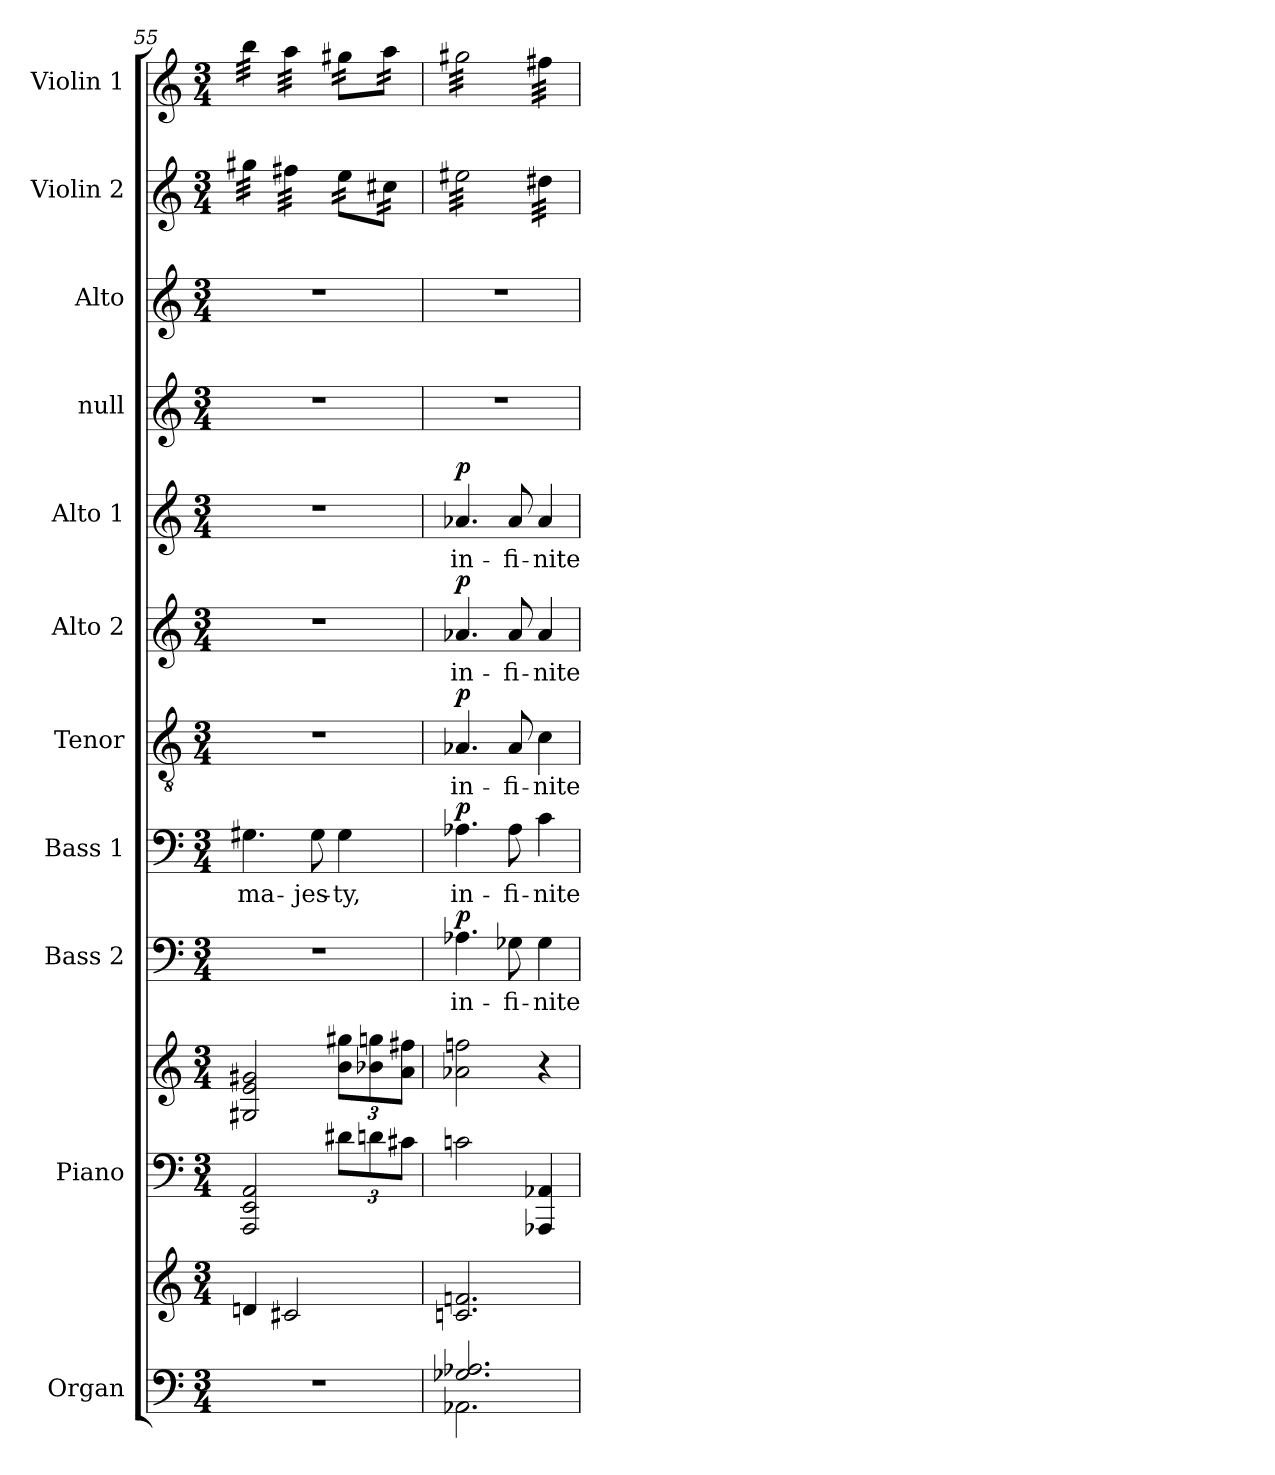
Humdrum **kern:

**kern	**kern	**kern	**kern	**kern	**text	**dynam	**kern	**text	**dynam	**kern	**text	**dynam	**kern	**text	**dynam	**kern	**text	**dynam	**kern	**kern	**kern	**kern
*part11	*part11	*part10	*part10	*part9	*part9	*part9	*part8	*part8	*part8	*part7	*part7	*part7	*part6	*part6	*part6	*part5	*part5	*part5	*part4	*part3	*part2	*part1
*staff13	*staff12	*staff11	*staff10	*staff9	*staff9	*staff9	*staff8	*staff8	*staff8	*staff7	*staff7	*staff7	*staff6	*staff6	*staff6	*staff5	*staff5	*staff5	*staff4	*staff3	*staff2	*staff1
*I"Organ	*	*I"Piano	*	*I"Bass 2	*	*	*I"Bass 1	*	*	*I"Tenor	*	*	*I"Alto 2	*	*	*I"Alto 1	*	*	*I"null	*I"Alto	*I"Violin 2	*I"Violin 1
*I'Org.	*	*	*	*I'B. 2	*	*	*I'B. 1	*	*	*I'T.	*	*	*I'A. 2	*	*	*I'A. 1	*	*	*	*	*I'Vln. 2	*I'Vln. 1
*clefF4	*clefG2	*clefF4	*clefG2	*clefF4	*	*	*clefF4	*	*	*clefGv2	*	*	*clefG2	*	*	*clefG2	*	*	*clefG2	*clefG2	*clefG2	*clefG2
*k[]	*k[]	*k[]	*k[]	*k[]	*	*	*k[]	*	*	*k[]	*	*	*k[]	*	*	*k[]	*	*	*k[]	*k[]	*k[]	*k[]
*M3/4	*M3/4	*M3/4	*M3/4	*M3/4	*	*	*M3/4	*	*	*M3/4	*	*	*M3/4	*	*	*M3/4	*	*	*M3/4	*M3/4	*M3/4	*M3/4
=55	=55	=55	=55	=55	=55	=55	=55	=55	=55	=55	=55	=55	=55	=55	=55	=55	=55	=55	=55	=55	=55	=55
!	!	!	!	!	!	!	!	!LO:LY:b	!	!	!	!	!	!	!	!	!	!	!	!	!	!
*	*	*	*	*	*	*	*	*	*	*	*	*	*	*	*	*	*	*	*	*	*tremolo	*
*	*	*	*	*	*	*	*	*	*	*	*	*	*	*	*	*	*	*	*	*	*	*tremolo
2.r	4dn/	2AAA/ 2EE/ 2AA/	2G#X/ 2e/ 2g#X/	2.r	.	.	4.G#X\	ma-	.	2.r	.	.	2.r	.	.	2.r	.	.	2.r	2.r	32gg#X\LLL	32bb\LLL
.	.	.	.	.	.	.	.	.	.	.	.	.	.	.	.	.	.	.	.	.	32gg#X\	32bb\
.	.	.	.	.	.	.	.	.	.	.	.	.	.	.	.	.	.	.	.	.	32gg#X\	32bb\
.	.	.	.	.	.	.	.	.	.	.	.	.	.	.	.	.	.	.	.	.	32gg#X\	32bb\
.	.	.	.	.	.	.	.	.	.	.	.	.	.	.	.	.	.	.	.	.	32gg#X\	32bb\
.	.	.	.	.	.	.	.	.	.	.	.	.	.	.	.	.	.	.	.	.	32gg#X\	32bb\
.	.	.	.	.	.	.	.	.	.	.	.	.	.	.	.	.	.	.	.	.	32gg#X\	32bb\
.	.	.	.	.	.	.	.	.	.	.	.	.	.	.	.	.	.	.	.	.	32gg#X\JJJ	32bb\JJJ
.	2c#X/	.	.	.	.	.	.	.	.	.	.	.	.	.	.	.	.	.	.	.	32ff#X\LLL	32aa\LLL
.	.	.	.	.	.	.	.	.	.	.	.	.	.	.	.	.	.	.	.	.	32ff#X\	32aa\
.	.	.	.	.	.	.	.	.	.	.	.	.	.	.	.	.	.	.	.	.	32ff#X\	32aa\
.	.	.	.	.	.	.	.	.	.	.	.	.	.	.	.	.	.	.	.	.	32ff#X\	32aa\
!	!	!	!	!	!	!	!	!LO:LY:b	!	!	!	!	!	!	!	!	!	!	!	!	!	!
.	.	.	.	.	.	.	8G#\	-jes-	.	.	.	.	.	.	.	.	.	.	.	.	32ff#X\	32aa\
.	.	.	.	.	.	.	.	.	.	.	.	.	.	.	.	.	.	.	.	.	32ff#X\	32aa\
.	.	.	.	.	.	.	.	.	.	.	.	.	.	.	.	.	.	.	.	.	32ff#X\	32aa\
.	.	.	.	.	.	.	.	.	.	.	.	.	.	.	.	.	.	.	.	.	32ff#X\JJJ	32aa\JJJ
*	*	*Xbrackettup	*Xbrackettup	*	*	*	*	*	*	*	*	*	*	*	*	*	*	*	*	*	*	*
!	!	!	!	!	!	!	!	!LO:LY:b	!	!	!	!	!	!	!	!	!	!	!	!	!	!
.	.	12d#X\L	12b\ 12gg#X\L	.	.	.	4G#\	-ty,	.	.	.	.	.	.	.	.	.	.	.	.	32ee\LLL	32gg#X\LLL
.	.	.	.	.	.	.	.	.	.	.	.	.	.	.	.	.	.	.	.	.	32ee\	32gg#X\
.	.	.	.	.	.	.	.	.	.	.	.	.	.	.	.	.	.	.	.	.	32ee\	32gg#X\
.	.	12dn\	12b-X\ 12ggn\	.	.	.	.	.	.	.	.	.	.	.	.	.	.	.	.	.	.	.
.	.	.	.	.	.	.	.	.	.	.	.	.	.	.	.	.	.	.	.	.	32ee\	32gg#X\
.	.	.	.	.	.	.	.	.	.	.	.	.	.	.	.	.	.	.	.	.	32cc#X\	32aa\
.	.	.	.	.	.	.	.	.	.	.	.	.	.	.	.	.	.	.	.	.	32cc#X\	32aa\
.	.	12c#X\J	12a\ 12ff#X\J	.	.	.	.	.	.	.	.	.	.	.	.	.	.	.	.	.	.	.
.	.	.	.	.	.	.	.	.	.	.	.	.	.	.	.	.	.	.	.	.	32cc#X\	32aa\
.	.	.	.	.	.	.	.	.	.	.	.	.	.	.	.	.	.	.	.	.	32cc#X\JJJ	32aa\JJJ
=56	=56	=56	=56	=56	=56	=56	=56	=56	=56	=56	=56	=56	=56	=56	=56	=56	=56	=56	=56	=56	=56	=56
*^	*	*	*	*	*	*	*	*	*	*	*	*	*	*	*	*	*	*	*	*	*	*
!	!	!	!	!	!	!LO:LY:b	!LO:DY:a	!	!LO:LY:b	!LO:DY:a	!	!LO:LY:b	!LO:DY:a	!	!LO:LY:b	!LO:DY:a	!	!LO:LY:b	!LO:DY:a	!	!	!	!
2.G-X/ 2.A-X/	2.AA-X\	2.cn/ 2.fn/	2cn\	2a-X\ 2ffn\	4.A-X\	in-	p	4.A-X\	in-	p	4.A-X/	in-	p	4.a-X/	in-	p	4.a-X/	in-	p	2.r	2.r	32ee#X\LLL	32gg#X\LLL
.	.	.	.	.	.	.	.	.	.	.	.	.	.	.	.	.	.	.	.	.	.	32ee#X\	32gg#X\
.	.	.	.	.	.	.	.	.	.	.	.	.	.	.	.	.	.	.	.	.	.	32ee#X\	32gg#X\
.	.	.	.	.	.	.	.	.	.	.	.	.	.	.	.	.	.	.	.	.	.	32ee#X\	32gg#X\
.	.	.	.	.	.	.	.	.	.	.	.	.	.	.	.	.	.	.	.	.	.	32ee#X\	32gg#X\
.	.	.	.	.	.	.	.	.	.	.	.	.	.	.	.	.	.	.	.	.	.	32ee#X\	32gg#X\
.	.	.	.	.	.	.	.	.	.	.	.	.	.	.	.	.	.	.	.	.	.	32ee#X\	32gg#X\
.	.	.	.	.	.	.	.	.	.	.	.	.	.	.	.	.	.	.	.	.	.	32ee#X\	32gg#X\
.	.	.	.	.	.	.	.	.	.	.	.	.	.	.	.	.	.	.	.	.	.	32ee#X\	32gg#X\
.	.	.	.	.	.	.	.	.	.	.	.	.	.	.	.	.	.	.	.	.	.	32ee#X\	32gg#X\
.	.	.	.	.	.	.	.	.	.	.	.	.	.	.	.	.	.	.	.	.	.	32ee#X\	32gg#X\
.	.	.	.	.	.	.	.	.	.	.	.	.	.	.	.	.	.	.	.	.	.	32ee#X\	32gg#X\
!	!	!	!	!	!	!LO:LY:b	!	!	!LO:LY:b	!	!	!LO:LY:b	!	!	!LO:LY:b	!	!	!LO:LY:b	!	!	!	!	!
.	.	.	.	.	8G-X\	-fi-	.	8A-\	-fi-	.	8A-/	-fi-	.	8a-/	-fi-	.	8a-/	-fi-	.	.	.	32ee#X\	32gg#X\
.	.	.	.	.	.	.	.	.	.	.	.	.	.	.	.	.	.	.	.	.	.	32ee#X\	32gg#X\
.	.	.	.	.	.	.	.	.	.	.	.	.	.	.	.	.	.	.	.	.	.	32ee#X\	32gg#X\
.	.	.	.	.	.	.	.	.	.	.	.	.	.	.	.	.	.	.	.	.	.	32ee#X\JJJ	32gg#X\JJJ
!	!	!	!	!	!	!LO:LY:b	!	!	!LO:LY:b	!	!	!LO:LY:b	!	!	!LO:LY:b	!	!	!LO:LY:b	!	!	!	!	!
.	.	.	4AAA-X/ 4AA-X/	4r	4G-\	-nite	.	4c\	-nite	.	4c\	-nite	.	4a-/	-nite	.	4a-/	-nite	.	.	.	32dd#X\LLL	32ff#X\LLL
.	.	.	.	.	.	.	.	.	.	.	.	.	.	.	.	.	.	.	.	.	.	32dd#X\	32ff#X\
.	.	.	.	.	.	.	.	.	.	.	.	.	.	.	.	.	.	.	.	.	.	32dd#X\	32ff#X\
.	.	.	.	.	.	.	.	.	.	.	.	.	.	.	.	.	.	.	.	.	.	32dd#X\	32ff#X\
.	.	.	.	.	.	.	.	.	.	.	.	.	.	.	.	.	.	.	.	.	.	32dd#X\	32ff#X\
.	.	.	.	.	.	.	.	.	.	.	.	.	.	.	.	.	.	.	.	.	.	32dd#X\	32ff#X\
.	.	.	.	.	.	.	.	.	.	.	.	.	.	.	.	.	.	.	.	.	.	32dd#X\	32ff#X\
.	.	.	.	.	.	.	.	.	.	.	.	.	.	.	.	.	.	.	.	.	.	32dd#X\JJJ	32ff#X\JJJ
*	*	*	*	*	*	*	*	*	*	*	*	*	*	*	*	*	*	*	*	*	*	*	*Xtremolo
*	*	*	*	*	*	*	*	*	*	*	*	*	*	*	*	*	*	*	*	*	*	*Xtremolo	*
*v	*v	*	*	*	*	*	*	*	*	*	*	*	*	*	*	*	*	*	*	*	*	*	*
=	=	=	=	=	=	=	=	=	=	=	=	=	=	=	=	=	=	=	=	=	=	=
*-	*-	*-	*-	*-	*-	*-	*-	*-	*-	*-	*-	*-	*-	*-	*-	*-	*-	*-	*-	*-	*-	*-
